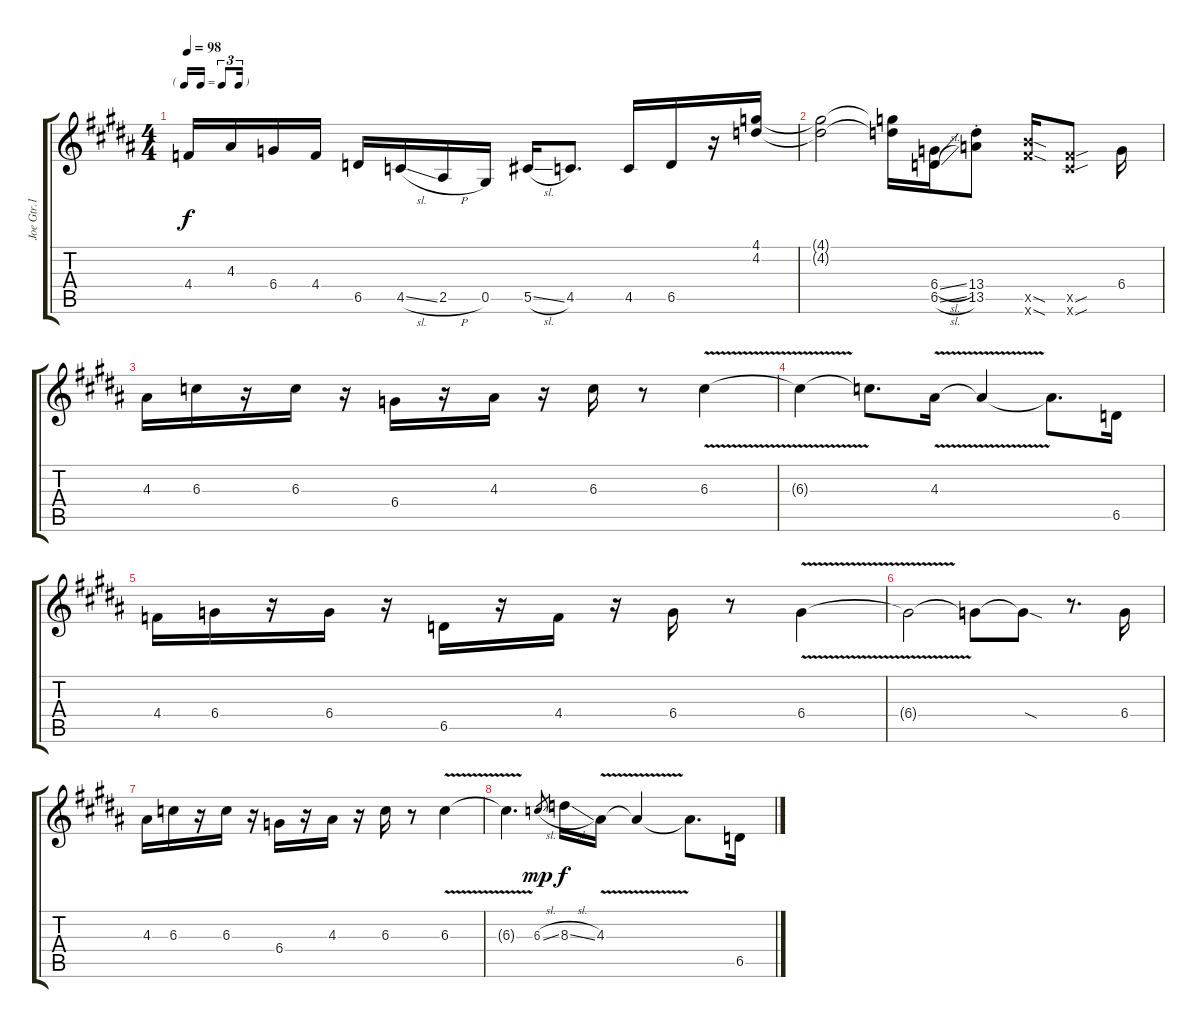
\track ("Joe Gtr.1" "Joe Gtr.1") {instrument distortionguitar}
\staff {score tabs}
\tuning (Eb4 Bb3 Gb3 Db3 Ab2 Eb2) {hide}
\ts (4 4)
\tf triplet16th
\tempo 98
\clef g2
\ks g#minor
4.4.16{dy f} 4.3.16 6.4.16 4.4.16 6.5.16 4.5{sl}.16 2.5{h}.16 0.5.16 5.5{sl}.16 4.5.8{d} 4.5.16 6.5.16 r.16 (4.1 4.2).16{beam Up} |
(4.1{t} 4.2{t}).2 (4.1{t} 4.2{t}).16 (6.4{sl} 6.5{sl}).16 (13.4{st} 13.5{st}).8 (15.5{sod x} 15.6{sod x}).16 (10.5{sou x} 10.6{sou x}).8{beam split} 6.4.16{beam Down} |
4.3.16 6.3.16 r.16 6.3.16 r.16 6.4.16{beam Down} r.16 4.3.16 r.16 6.3.16 r.8 6.3{v}.4 |
6.3{t}.4 6.3{t}.8{d} 4.3{v}.16 4.3{t}.4 4.3{t}.8{d beam Down} 6.5.16{beam Down} |
4.4.16{beam Down} 6.4.16{beam Down} r.16 6.4.16{beam Down} r.16 6.5.16{beam Down} r.16 4.4.16{beam Down} r.16 6.4.16{beam Down} r.8 6.4{v}.4{beam Down} |
6.4{t}.2{beam Down} 6.4{t}.8{beam Down} 6.4{sod t}.8{beam Down} r.8{d} 6.4.16{beam Down} |
4.3.16 6.3.16 r.16 6.3.16 r.16 6.4.16{beam Down} r.16 4.3.16 r.16 6.3.16 r.8 6.3{v}.4 |
6.3{t}.4{d} 6.3{sl}.8{gr dy mp} 8.3{sl}.16{dy f} 4.3{v}.16 4.3{t}.4 4.3{t}.8{d beam Down} 6.5.16{beam Down}
